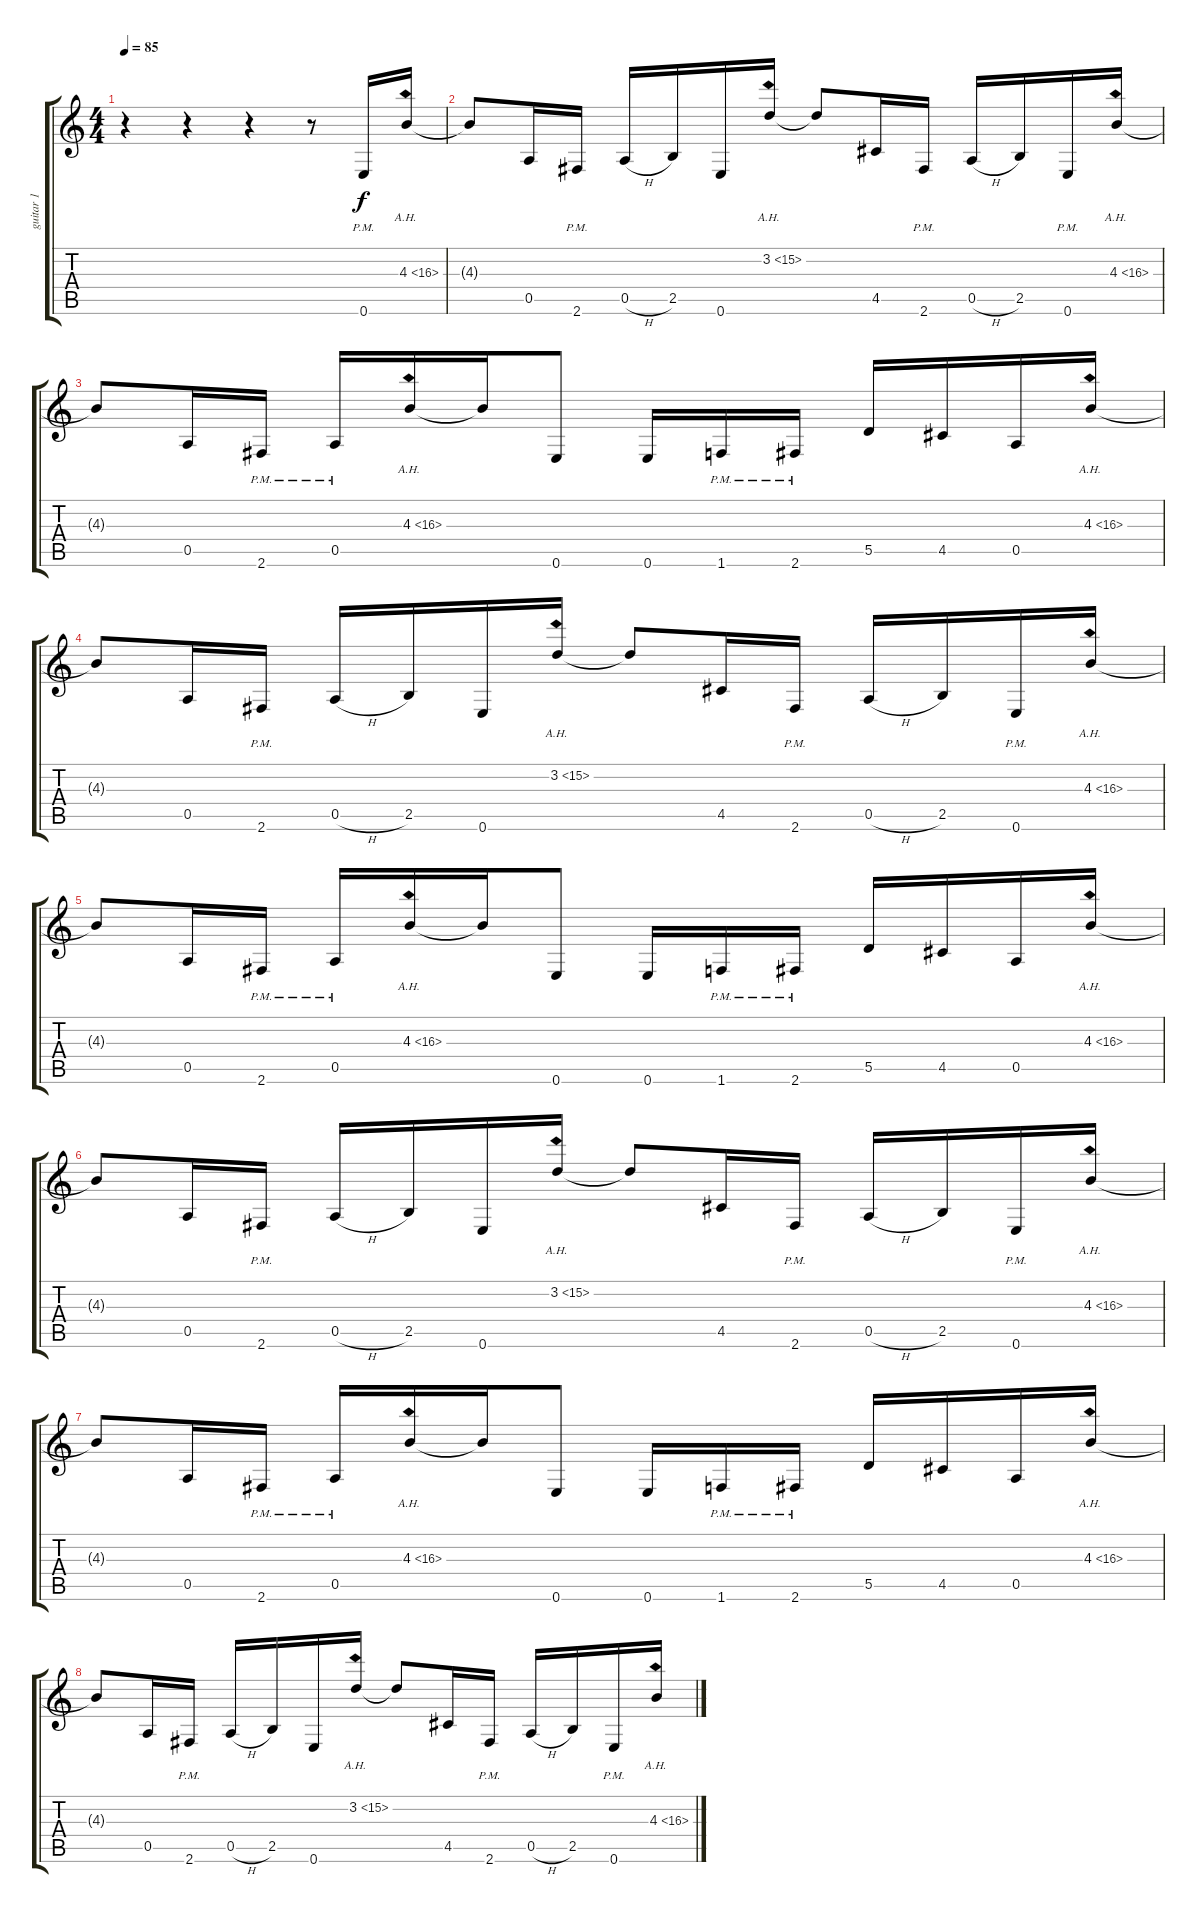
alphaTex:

\track ("guitar 1" "guitar 1") {instrument distortionguitar}
\staff {score tabs}
\tuning (E4 B3 G3 D3 A2 E2) {hide}
\ts (4 4)
\tempo 85
\clef g2
\ks c
r.4{dy f instrument distortionguitar} r.4 r.4 r.8 0.6{pm}.16 4.3{ah 12}.16 |
4.3{t}.8 0.5.16 2.6{pm}.16 0.5{h}.16 2.5.16 0.6.16 3.2{ah 12}.16 3.2{t}.8 4.5.16 2.6{pm}.16 0.5{h}.16 2.5.16 0.6{pm}.16 4.3{ah 12}.16 |
4.3{t}.8 0.5.16 2.6{pm}.16 0.5{pm}.16 4.3{ah 12}.16 4.3{t}.16 0.6.8 0.6.16 1.6{pm}.16 2.6{pm}.16 5.5.16 4.5.16 0.5.16 4.3{ah 12}.16 |
4.3{t}.8 0.5.16 2.6{pm}.16 0.5{h}.16 2.5.16 0.6.16 3.2{ah 12}.16 3.2{t}.8 4.5.16 2.6{pm}.16 0.5{h}.16 2.5.16 0.6{pm}.16 4.3{ah 12}.16 |
4.3{t}.8 0.5.16 2.6{pm}.16 0.5{pm}.16 4.3{ah 12}.16 4.3{t}.16 0.6.8 0.6.16 1.6{pm}.16 2.6{pm}.16 5.5.16 4.5.16 0.5.16 4.3{ah 12}.16 |
4.3{t}.8 0.5.16 2.6{pm}.16 0.5{h}.16 2.5.16 0.6.16 3.2{ah 12}.16 3.2{t}.8 4.5.16 2.6{pm}.16 0.5{h}.16 2.5.16 0.6{pm}.16 4.3{ah 12}.16 |
4.3{t}.8 0.5.16 2.6{pm}.16 0.5{pm}.16 4.3{ah 12}.16 4.3{t}.16 0.6.8 0.6.16 1.6{pm}.16 2.6{pm}.16 5.5.16 4.5.16 0.5.16 4.3{ah 12}.16 |
4.3{t}.8 0.5.16 2.6{pm}.16 0.5{h}.16 2.5.16 0.6.16 3.2{ah 12}.16 3.2{t}.8 4.5.16 2.6{pm}.16 0.5{h}.16 2.5.16 0.6{pm}.16 4.3{ah 12}.16
